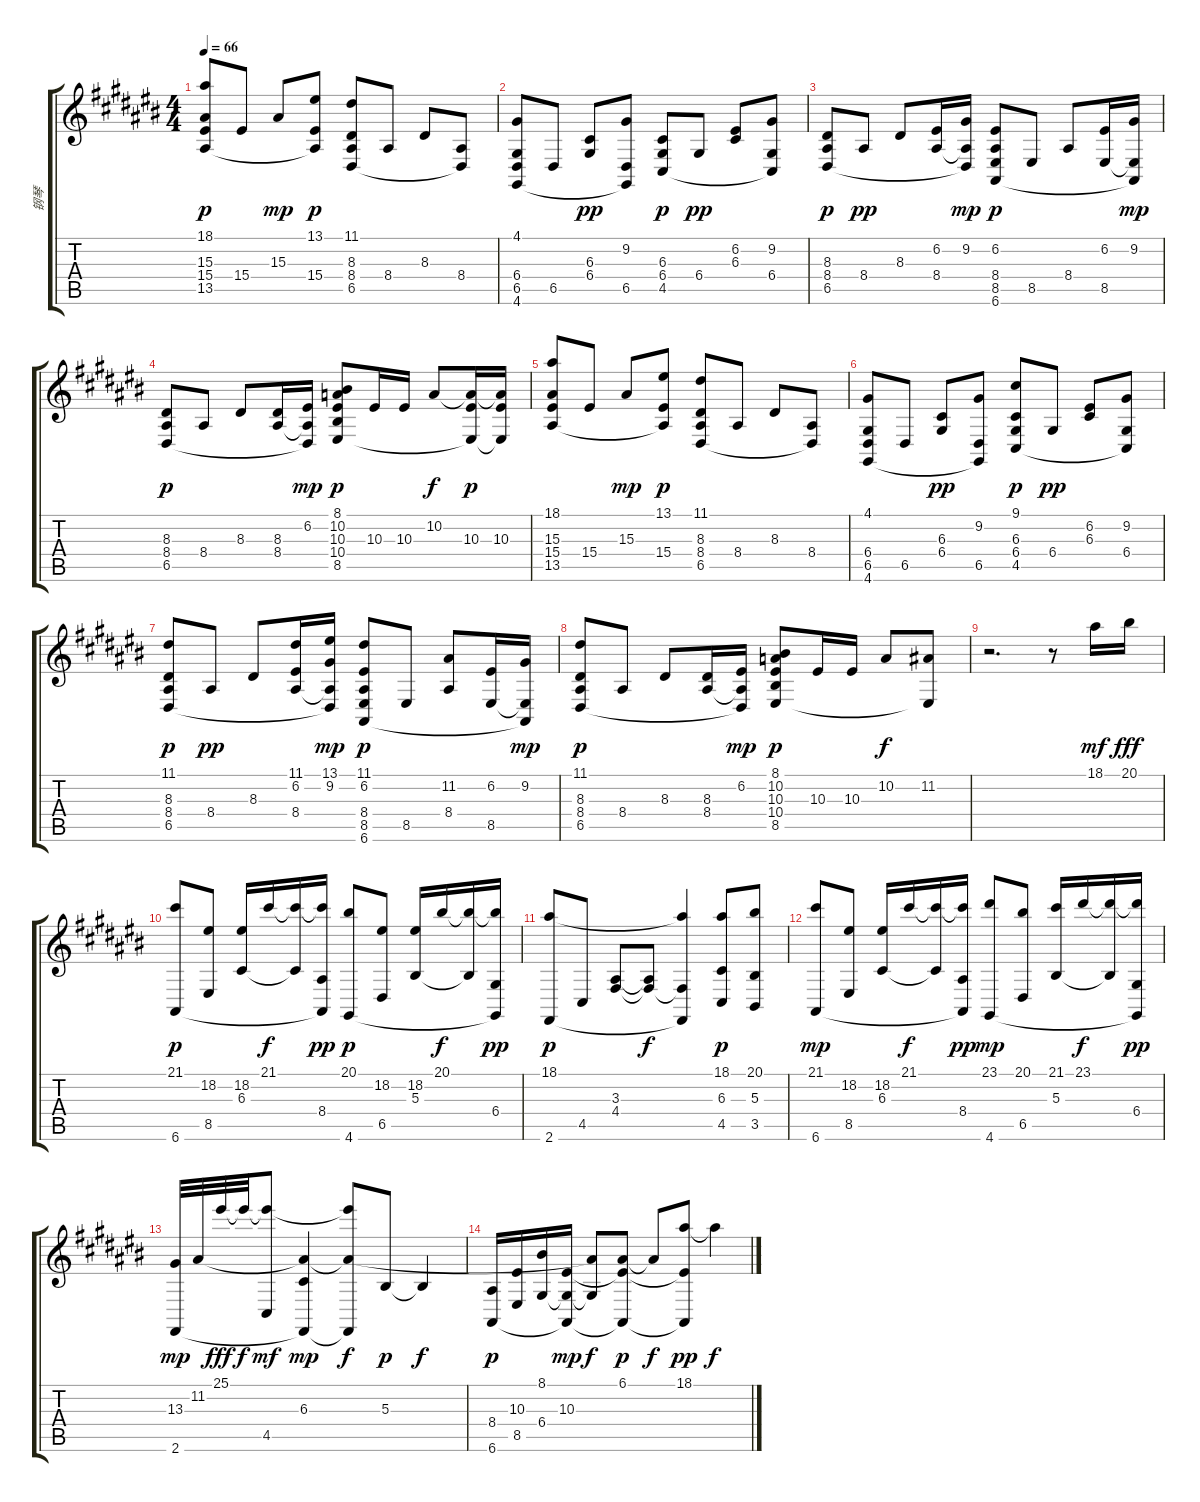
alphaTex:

\track ("钢琴" "钢琴") {instrument brightacousticpiano}
\staff {score tabs}
\tuning (E4 B3 G3 D3 A2 E2) {hide}
\ts (4 4)
\tempo 66
\clef g2
\ks c#
(18.1 15.3 15.4 13.5).8{dy p} 15.4.8 15.3.8{dy mp} (13.1 15.4 13.5{t}).8{dy p} (11.1 8.3 8.4 6.5).8 8.4.8 8.3.8 (8.4 6.5{t}).8 |
(4.1 6.4 6.5 4.6).8 6.5.8 (6.3 6.4).8{dy pp} (9.2 6.5 4.6{t}).8 (6.3 6.4 4.5).8{dy p} 6.4.8{dy pp} (6.2 6.3).8 (9.2 6.4 4.5{t}).8 |
(8.3 8.4 6.5).8{dy p} 8.4.8{dy pp} 8.3.8 (6.2 8.4).16 (9.2 8.4{t} 6.5{t}).16{dy mp} (6.2 8.4 8.5 6.6).8{dy p} 8.5.8 8.4.8 (6.2 8.5).16 (9.2 8.5{t} 6.6{t}).16{dy mp} |
(8.3 8.4 6.5).8{dy p} 8.4.8 8.3.8 (8.3 8.4).16 (6.2 8.4{t} 6.5{t}).16{dy mp} (8.1 10.2 10.3 10.4 8.5).8{dy p} 10.3.16 10.3.16 10.2.8{dy f} (10.2{t} 10.3 8.5{t}).16{dy p} (10.2{t} 10.3 8.5{t}).16 |
(18.1 15.3 15.4 13.5).8 15.4.8 15.3.8{dy mp} (13.1 15.4 13.5{t}).8{dy p} (11.1 8.3 8.4 6.5).8 8.4.8 8.3.8 (8.4 6.5{t}).8 |
(4.1 6.4 6.5 4.6).8 6.5.8 (6.3 6.4).8{dy pp} (9.2 6.5 4.6{t}).8 (9.1 6.3 6.4 4.5).8{dy p} 6.4.8{dy pp} (6.2 6.3).8 (9.2 6.4 4.5{t}).8 |
(11.1 8.3 8.4 6.5).8{dy p} 8.4.8{dy pp} 8.3.8 (11.1 6.2 8.4).16 (13.1 9.2 8.4{t} 6.5{t}).16{dy mp} (11.1 6.2 8.4 8.5 6.6).8{dy p} 8.5.8 (11.2 8.4).8 (6.2 8.5).16 (9.2 8.5{t} 6.6{t}).16{dy mp} |
(11.1 8.3 8.4 6.5).8{dy p} 8.4.8 8.3.8 (8.3 8.4).16 (6.2 8.4{t} 6.5{t}).16{dy mp} (8.1 10.2 10.3 10.4 8.5).8{dy p} 10.3.16 10.3.16 10.2.8{dy f} (11.2 8.5{t}).8 |
r.2{d} r.8 18.1.16{dy mf} 20.1.16{dy fff} |
(21.1 6.6).8{dy p} (18.2 8.5).8 (18.2 6.3).16 21.1.16{dy f} (21.1{t} 6.3{t}).16 (21.1{t} 8.4 6.6{t}).16{dy pp} (20.1 4.6).8{dy p} (18.2 6.5).8 (18.2 5.3).16 20.1.16{dy f} (20.1{t} 5.3{t}).16 (20.1{t} 6.4 4.6{t}).16{dy pp} |
(18.1 2.6).8{dy p} 4.5.8 (3.3 4.4).8 (3.3{t} 4.4{t}).8{dy f} (18.1{t} 4.4{t} 2.6{t}).4 (18.1 6.3 4.5).8{dy p} (20.1 5.3 3.5).8 |
(21.1 6.6).8{dy mp} (18.2 8.5).8 (18.2 6.3).16 21.1.16{dy f} (21.1{t} 6.3{t}).16 (21.1{t} 8.4 6.6{t}).16{dy pp} (23.1 4.6).8{dy mp} (20.1 6.5).8 (21.1 5.3).16 23.1.16{dy f} (23.1{t} 5.3{t}).16 (23.1{t} 6.4 4.6{t}).16{dy pp} |
(13.3 2.6).32{dy mp} 11.2.32 25.1.32{dy fff} 25.1{t}.32{dy f} (25.1{t} 4.5).8{dy mf} (11.2{t} 6.3 2.6{t}).4{dy mp} (25.1{t} 11.2{t} 2.6{t}).8{dy f} 5.3.8{dy p} 5.3{t}.4{dy f} |
(8.4 6.6).16{dy p} (10.3 8.5).16 (8.1 6.4).16 (10.3 6.4{t} 6.6{t}).16{dy mp} (11.2{t} 6.4{t}).8{dy f} (6.1 10.3{t} 6.6{t}).8{dy p} 6.1{t}.8{dy f} (18.1 10.3{t} 6.6{t}).8{dy pp} 18.1{t}.4{dy f}
